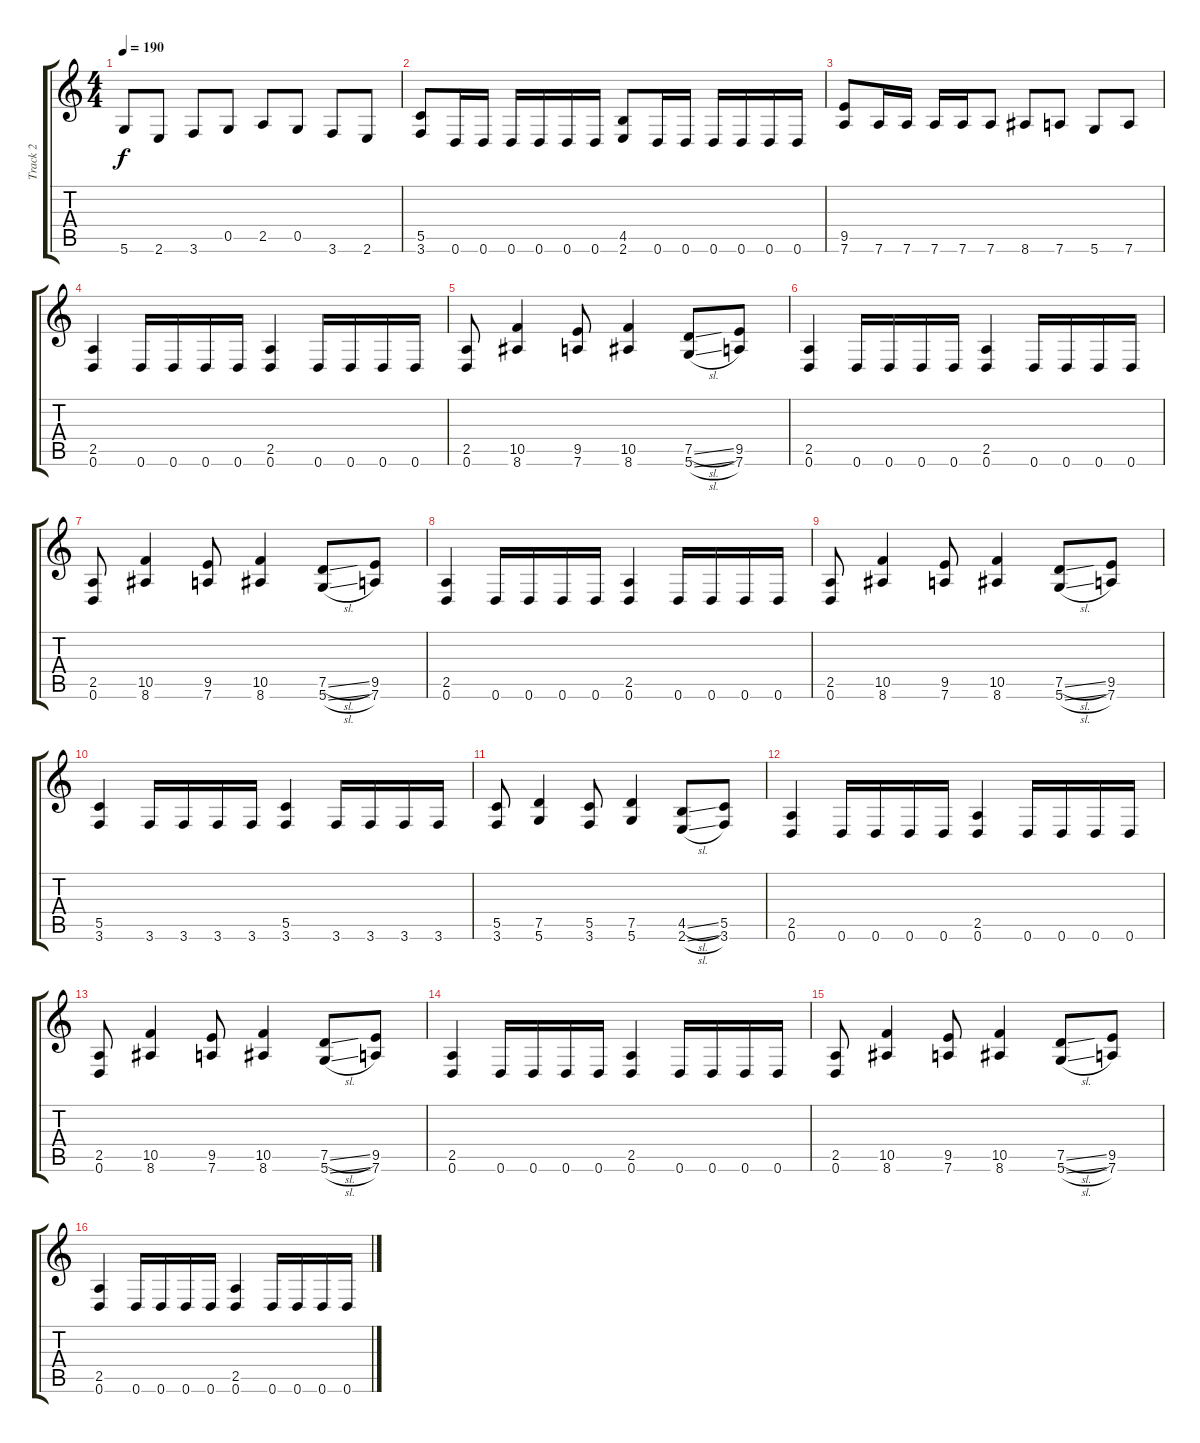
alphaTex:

\track ("Track 2" "Track 2") {instrument distortionguitar}
\staff {score tabs}
\tuning (D4 A3 F3 C3 G2 D2) {hide}
\ts (4 4)
\tempo 190
\clef g2
\ks c
5.6.8{dy f} 2.6.8 3.6.8 0.5.8 2.5.8 0.5.8 3.6.8 2.6.8 |
(5.5 3.6).8 0.6.16 0.6.16 0.6.16 0.6.16 0.6.16 0.6.16 (4.5 2.6).8 0.6.16 0.6.16 0.6.16 0.6.16 0.6.16 0.6.16 |
(9.5 7.6).8 7.6.16 7.6.16 7.6.16 7.6.16 7.6.8 8.6.8 7.6.8 5.6.8 7.6.8 |
(2.5 0.6).4 0.6.16 0.6.16 0.6.16 0.6.16 (2.5 0.6).4 0.6.16 0.6.16 0.6.16 0.6.16 |
(2.5 0.6).8 (10.5 8.6).4 (9.5 7.6).8 (10.5 8.6).4 (7.5{sl} 5.6{sl}).8 (9.5 7.6).8 |
(2.5 0.6).4 0.6.16 0.6.16 0.6.16 0.6.16 (2.5 0.6).4 0.6.16 0.6.16 0.6.16 0.6.16 |
(2.5 0.6).8 (10.5 8.6).4 (9.5 7.6).8 (10.5 8.6).4 (7.5{sl} 5.6{sl}).8 (9.5 7.6).8 |
(2.5 0.6).4 0.6.16 0.6.16 0.6.16 0.6.16 (2.5 0.6).4 0.6.16 0.6.16 0.6.16 0.6.16 |
(2.5 0.6).8 (10.5 8.6).4 (9.5 7.6).8 (10.5 8.6).4 (7.5{sl} 5.6{sl}).8 (9.5 7.6).8 |
(5.5 3.6).4 3.6.16 3.6.16 3.6.16 3.6.16 (5.5 3.6).4 3.6.16 3.6.16 3.6.16 3.6.16 |
(5.5 3.6).8 (7.5 5.6).4 (5.5 3.6).8 (7.5 5.6).4 (4.5{sl} 2.6{sl}).8 (5.5 3.6).8 |
(2.5 0.6).4 0.6.16 0.6.16 0.6.16 0.6.16 (2.5 0.6).4 0.6.16 0.6.16 0.6.16 0.6.16 |
(2.5 0.6).8 (10.5 8.6).4 (9.5 7.6).8 (10.5 8.6).4 (7.5{sl} 5.6{sl}).8 (9.5 7.6).8 |
(2.5 0.6).4 0.6.16 0.6.16 0.6.16 0.6.16 (2.5 0.6).4 0.6.16 0.6.16 0.6.16 0.6.16 |
(2.5 0.6).8 (10.5 8.6).4 (9.5 7.6).8 (10.5 8.6).4 (7.5{sl} 5.6{sl}).8 (9.5 7.6).8 |
(2.5 0.6).4 0.6.16 0.6.16 0.6.16 0.6.16 (2.5 0.6).4 0.6.16 0.6.16 0.6.16 0.6.16
